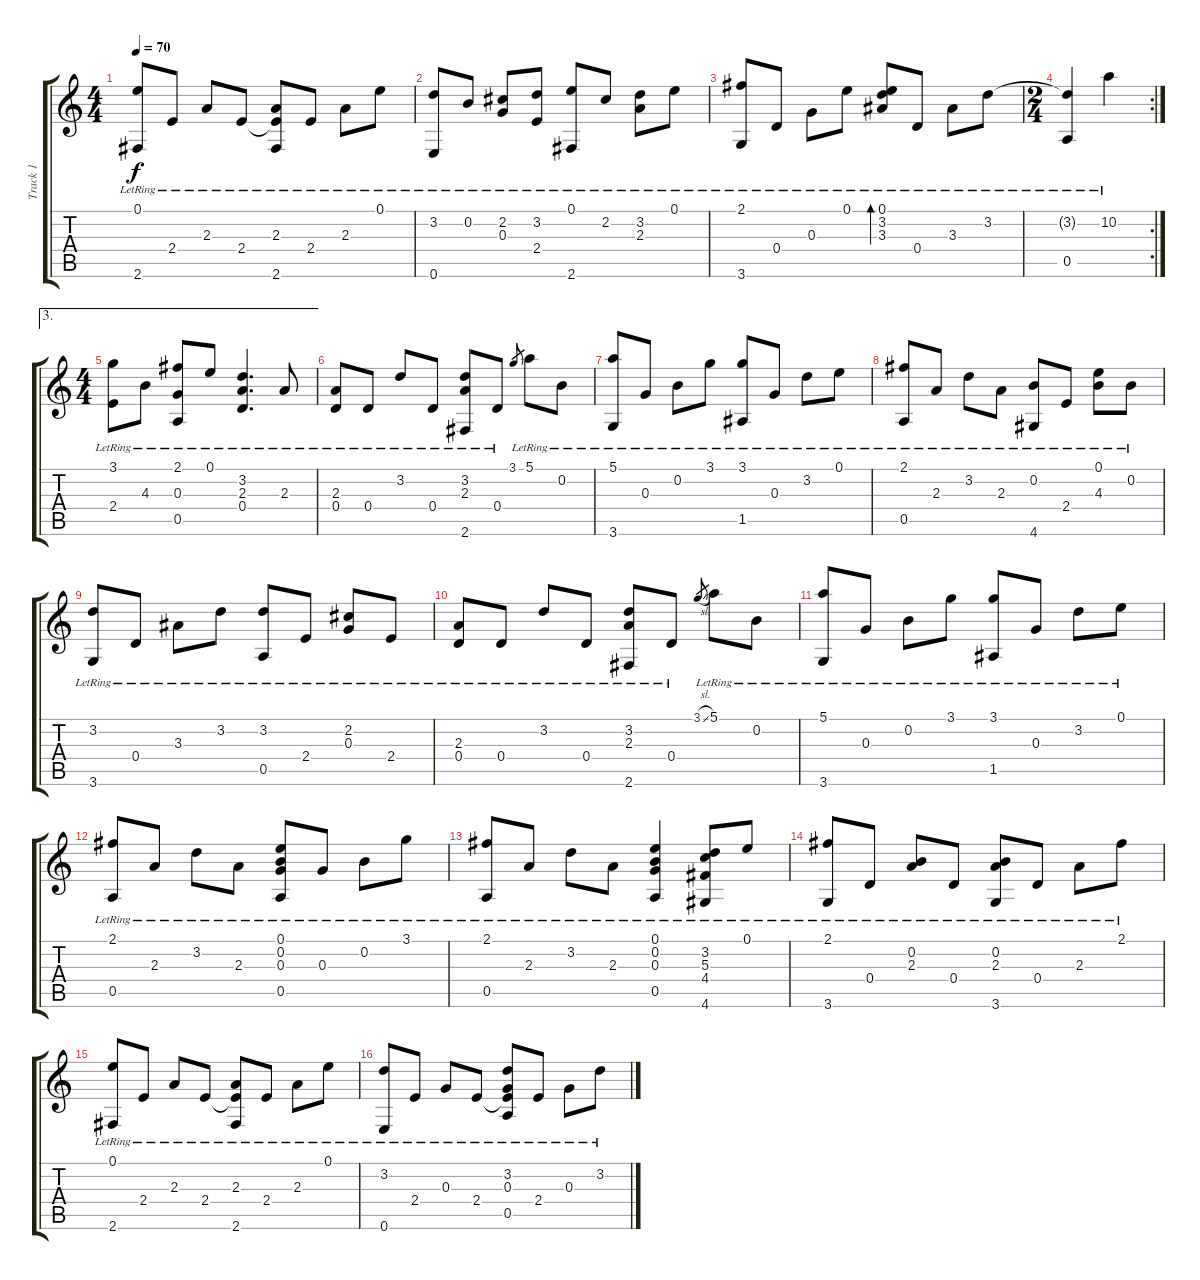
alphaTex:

\track ("Track 1" "Track 1") {instrument acousticguitarsteel}
\staff {score tabs}
\tuning (E4 B3 G3 D3 A2 E2) {hide}
\ts (4 4)
\tempo 70
\clef g2
\ks c
(0.1{lr} 2.6{lr}).8{dy f} 2.4{lr}.8 2.3{lr}.8 2.4{lr}.8 (2.3{lr} 2.4{t} 2.6{lr}).8 2.4{lr}.8 2.3{lr}.8 0.1{lr}.8 |
(3.2{lr} 0.6{lr}).8 0.2{lr}.8 (2.2{lr} 0.3{lr}).8 (3.2{lr} 2.4{lr}).8 (0.1{lr} 2.6{lr}).8 2.2{lr}.8 (3.2{lr} 2.3{lr}).8 0.1{lr}.8 |
(2.1{lr} 3.6{lr}).8 0.4{lr}.8 0.3{lr}.8 0.1{lr}.8 (0.1{lr} 3.2{lr} 3.3{lr}).8{bd 60} 0.4{lr}.8 3.3{lr}.8 3.2{lr}.8 |
\rc 2
\ts (2 4)
(3.2{t} 0.5{lr}).4 10.2{lr}.4 |
\ae 3
\ts (4 4)
(3.1{lr} 2.4{lr}).8 4.3{lr}.8 (2.1{lr} 0.3{lr} 0.5{lr}).8 0.1{lr}.8 (3.2{lr} 2.3{lr} 0.4{lr}).4{d} 2.3{lr}.8 |
(2.3{lr} 0.4{lr}).8 0.4{lr}.8 3.2{lr}.8 0.4{lr}.8 (3.2{lr} 2.3{lr} 2.6{lr}).8 0.4{lr}.8 3.1.8{gr} 5.1{lr}.8 0.2{lr}.8 |
(5.1{lr} 3.6{lr}).8 0.3{lr}.8 0.2{lr}.8 3.1{lr}.8 (3.1{lr} 1.5{lr}).8 0.3{lr}.8 3.2{lr}.8 0.1{lr}.8 |
(2.1{lr} 0.5{lr}).8 2.3{lr}.8 3.2{lr}.8 2.3{lr}.8 (0.2{lr} 4.6{lr}).8 2.4{lr}.8 (0.1{lr} 4.3{lr}).8 0.2{lr}.8 |
(3.2{lr} 3.6{lr}).8 0.4{lr}.8 3.3{lr}.8 3.2{lr}.8 (3.2{lr} 0.5{lr}).8 2.4{lr}.8 (2.2{lr} 0.3{lr}).8 2.4{lr}.8 |
(2.3{lr} 0.4{lr}).8 0.4{lr}.8 3.2{lr}.8 0.4{lr}.8 (3.2{lr} 2.3{lr} 2.6{lr}).8 0.4{lr}.8 3.1{sl}.8{gr} 5.1{lr}.8 0.2{lr}.8 |
(5.1{lr} 3.6{lr}).8 0.3{lr}.8 0.2{lr}.8 3.1{lr}.8 (3.1{lr} 1.5{lr}).8 0.3{lr}.8 3.2{lr}.8 0.1{lr}.8 |
(2.1{lr} 0.5{lr}).8 2.3{lr}.8 3.2{lr}.8 2.3{lr}.8 (0.1{lr} 0.2{lr} 0.3{lr} 0.5{lr}).8 0.3{lr}.8 0.2{lr}.8 3.1{lr}.8 |
(2.1{lr} 0.5{lr}).8 2.3{lr}.8 3.2{lr}.8 2.3{lr}.8 (0.1{lr} 0.2{lr} 0.3{lr} 0.5{lr}).4 (3.2{lr} 5.3{lr} 4.4{lr} 4.6{lr}).8 0.1{lr}.8 |
(2.1{lr} 3.6{lr}).8 0.4{lr}.8 (0.2{lr} 2.3{lr}).8 0.4{lr}.8 (0.2{lr} 2.3{lr} 3.6{lr}).8 0.4{lr}.8 2.3{lr}.8 2.1{lr}.8 |
(0.1{lr} 2.6{lr}).8 2.4{lr}.8 2.3{lr}.8 2.4{lr}.8 (2.3{lr} 2.4{t} 2.6{lr}).8 2.4{lr}.8 2.3{lr}.8 0.1{lr}.8 |
(3.2{lr} 0.6{lr}).8 2.4{lr}.8 0.3{lr}.8 2.4{lr}.8 (3.2{lr} 0.3{lr} 2.4{t} 0.5{lr}).8 2.4{lr}.8 0.3{lr}.8 3.2{lr}.8
